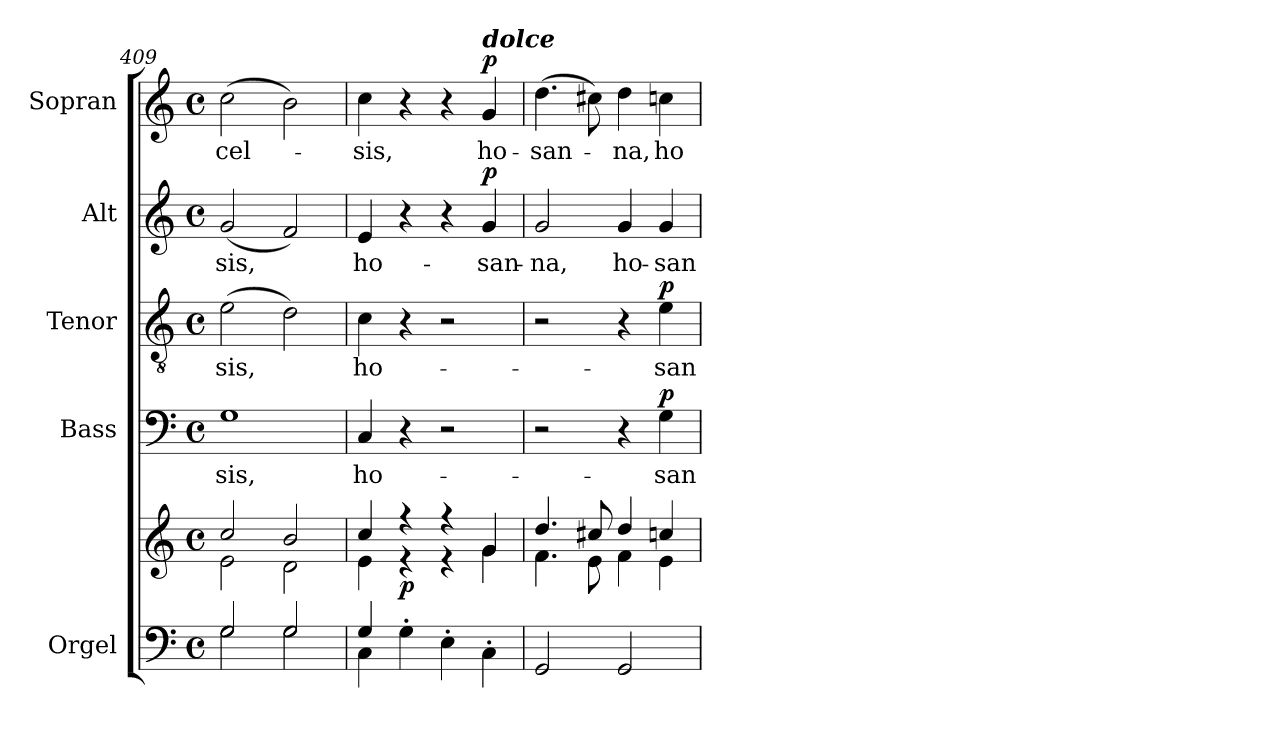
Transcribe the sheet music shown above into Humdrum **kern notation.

**kern	**kern	**dynam	**kern	**text	**dynam	**kern	**text	**dynam	**kern	**text	**dynam	**kern	**text	**dynam
*part5	*part5	*part5	*part4	*part4	*part4	*part3	*part3	*part3	*part2	*part2	*part2	*part1	*part1	*part1
*staff6	*staff5	*staff5/6	*staff4	*staff4	*staff4	*staff3	*staff3	*staff3	*staff2	*staff2	*staff2	*staff1	*staff1	*staff1
*I"Orgel	*	*	*I"Bass	*	*	*I"Tenor	*	*	*I"Alt	*	*	*I"Sopran	*	*
*I'Org.	*	*	*I'B.	*	*	*I'T.	*	*	*I'A.	*	*	*I'S.	*	*
*clefF4	*clefG2	*	*clefF4	*	*	*clefGv2	*	*	*clefG2	*	*	*clefG2	*	*
*k[]	*k[]	*	*k[]	*	*	*k[]	*	*	*k[]	*	*	*k[]	*	*
*C:	*C:	*	*C:	*	*	*C:	*	*	*C:	*	*	*C:	*	*
*M4/4	*M4/4	*	*M4/4	*	*	*M4/4	*	*	*M4/4	*	*	*M4/4	*	*
*met(c)	*met(c)	*	*met(c)	*	*	*met(c)	*	*	*met(c)	*	*	*met(c)	*	*
=409	=409	=409	=409	=409	=409	=409	=409	=409	=409	=409	=409	=409	=409	=409
*^	*^	*	*	*	*	*	*	*	*	*	*	*	*	*
!	!	!	!	!	!	!LO:LY:b	!	!	!LO:LY:b	!	!	!LO:LY:b	!	!	!LO:LY:b	!
2G/	2G\	2cc/	2e\	.	1G	-sis,	.	(>2e\	-sis,	.	(<2g/	-sis,	.	(>2cc\	-cel-	.
2G/	2G\	2b/	2d\	.	.	.	.	2d\)	.	.	2f/)	.	.	2b\)	.	.
=410	=410	=410	=410	=410	=410	=410	=410	=410	=410	=410	=410	=410	=410	=410	=410	=410
!	!	!	!	!	!	!LO:LY:b	!	!	!LO:LY:b	!	!	!LO:LY:b	!	!	!LO:LY:b	!
4G/	4C\	4cc/	4e\	.	4C/	ho-	.	4c\	ho-	.	4e/	ho-	.	4cc\	-sis,	.
!	!	!	!	!LO:DY:b	!	!	!	!	!	!	!	!	!	!	!	!
2.ryy	4G'>\	4r	4r	p	4r	.	.	4r	.	.	4r	.	.	4r	.	.
.	4E'>\	4r	4r	.	2r	.	.	2r	.	.	4r	.	.	4r	.	.
!	!	!	!	!	!	!	!	!	!	!	!	!	!	!LO:TX:a:Bi:t=dolce	!	!
!	!	!	!	!	!	!	!	!	!	!	!	!LO:LY:b	!LO:DY:a	!	!LO:LY:b	!LO:DY:a
.	4C'>\	4g/	4g\	.	.	.	.	.	.	.	4g/	-san-	p	4g/	ho-	p
=411	=411	=411	=411	=411	=411	=411	=411	=411	=411	=411	=411	=411	=411	=411	=411	=411
!	!	!	!	!	!	!	!	!	!	!	!	!LO:LY:b	!	!	!LO:LY:b	!
*v	*v	*	*	*	*	*	*	*	*	*	*	*	*	*	*	*
2GG/	4.dd/	4.f\	.	2r	.	.	2r	.	.	2g/	-na,	.	(>4.dd\	-san-	.
.	8cc#X/	8e\	.	.	.	.	.	.	.	.	.	.	8cc#X\)	.	.
!	!	!	!	!	!	!	!	!	!	!	!LO:LY:b	!	!	!LO:LY:b	!
2GG/	4dd/	4f\	.	4r	.	.	4r	.	.	4g/	ho-	.	4dd\	-na,	.
!	!	!	!	!	!LO:LY:b	!LO:DY:a	!	!LO:LY:b	!LO:DY:a	!	!LO:LY:b	!	!	!LO:LY:b	!
.	4ccn/	4e\	.	4G\	-san-	p	4e\	-san-	p	4g/	-san-	.	4ccn\	ho-	.
*	*v	*v	*	*	*	*	*	*	*	*	*	*	*	*	*
=	=	=	=	=	=	=	=	=	=	=	=	=	=	=
*-	*-	*-	*-	*-	*-	*-	*-	*-	*-	*-	*-	*-	*-	*-
